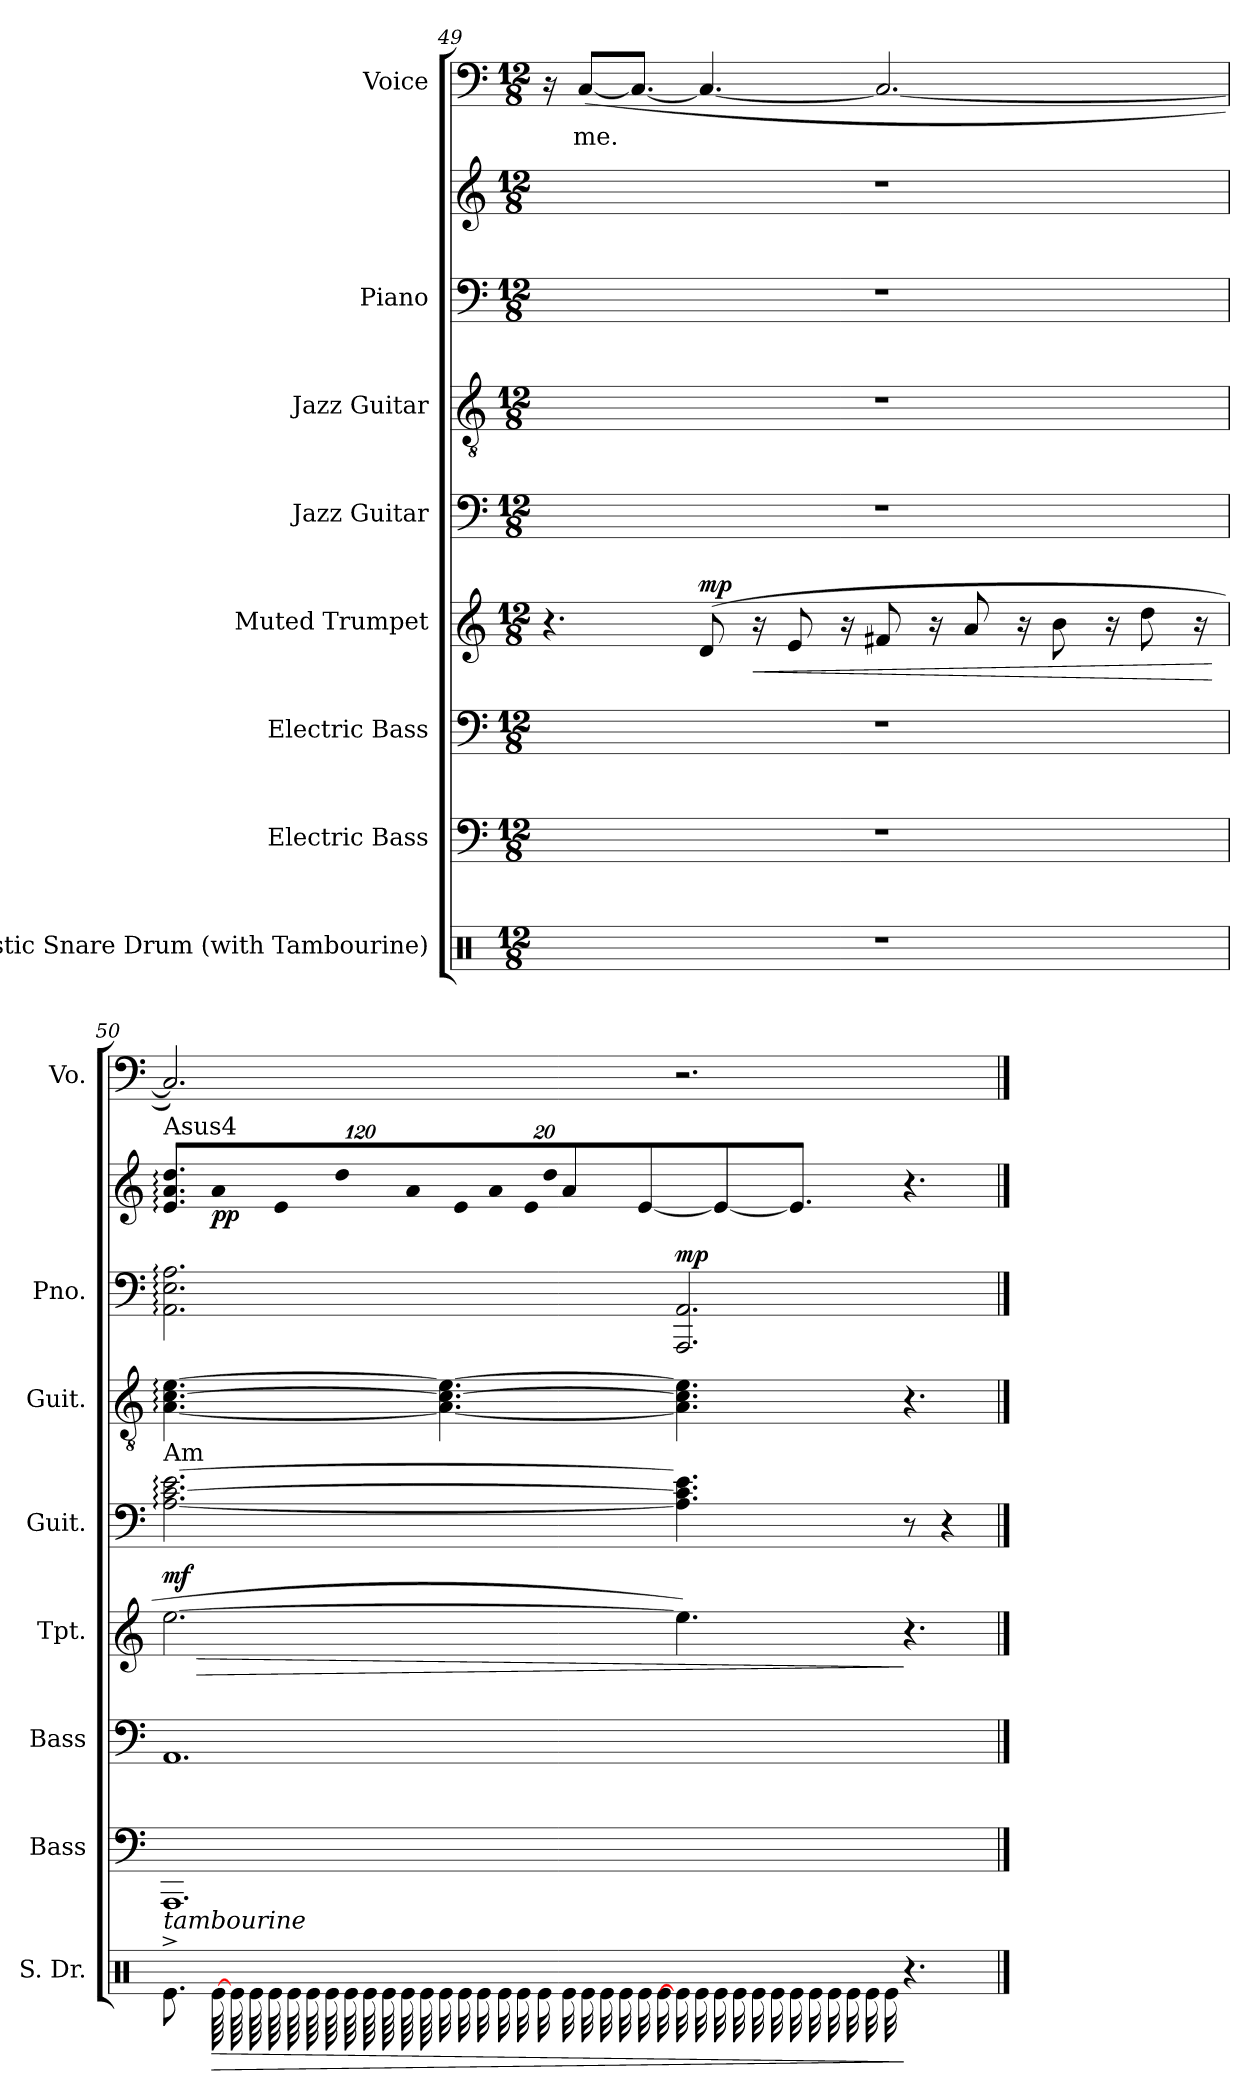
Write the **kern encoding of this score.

**kern	**dynam	**kern	**kern	**kern	**dynam	**kern	**kern	**kern	**kern	**dynam	**kern	**text
*part8	*part8	*part7	*part6	*part5	*part5	*part4	*part3	*part2	*part2	*part2	*part1	*part1
*staff9	*staff9	*staff8	*staff7	*staff6	*staff6	*staff5	*staff4	*staff3	*staff2	*staff2/3	*staff1	*staff1
*I"Acoustic Snare Drum (with Tambourine)	*	*I"Electric Bass	*I"Electric Bass	*I"Muted Trumpet	*	*I"Jazz Guitar	*I"Jazz Guitar	*I"Piano	*	*	*I"Voice	*
*I'S. Dr.	*	*I'Bass	*I'Bass	*I'Tpt.	*	*I'Guit.	*I'Guit.	*I'Pno.	*	*	*I'Vo.	*
*clefX	*	*	*clefF4	*clefG2	*	*	*clefGv2	*clefF4	*clefG2	*	*clefF4	*
*	*	*ITrd7c12	*ITrd7c12	*ITrd1c2	*	*	*	*	*	*	*	*
*k[]	*	*k[]	*k[]	*k[b-e-]	*	*k[]	*k[]	*k[]	*k[]	*	*k[]	*
*M12/8	*	*M12/8	*M12/8	*M12/8	*	*M12/8	*M12/8	*M12/8	*M12/8	*	*M12/8	*
*MM15	*	*MM15	*MM15	*MM15	*	*MM15	*MM15	*MM15	*MM15	*	*MM15	*
=49	=49	=49	=49	=49	=49	=49	=49	=49	=49	=49	=49	=49
1.r	.	1.r	1.r	4.r	.	1.r	1.r	1.r	1.r	.	16r	.
*	*	*	*	*	*	*	*	*	*	*	*MM45	*
!	!	!	!	!	!	!	!	!	!	!	!	!LO:LY:b
.	.	.	.	.	.	.	.	.	.	.	([8C/L	me.
.	.	.	.	.	.	.	.	.	.	.	8.C/J_	.
*	*	*	*	*	*	*	*	*	*	*	*MM75	*
!	!	!	!	!	!LO:DY:a	!	!	!	!	!	!	!
.	.	.	.	(8c/	mp	.	.	.	.	.	4.C/_	.
!	!	!	!	!	!LO:HP:b	!	!	!	!	!	!	!
.	.	.	.	16r	<	.	.	.	.	.	.	.
.	.	.	.	8d/	.	.	.	.	.	.	.	.
.	.	.	.	16r	.	.	.	.	.	.	.	.
*	*	*	*	*	*	*	*	*	*	*	*MM81	*
.	.	.	.	8en/	.	.	.	.	.	.	2.C/_	.
.	.	.	.	16r	.	.	.	.	.	.	.	.
.	.	.	.	8g/	.	.	.	.	.	.	.	.
.	.	.	.	16r	.	.	.	.	.	.	.	.
.	.	.	.	8a\	.	.	.	.	.	.	.	.
.	.	.	.	16r	.	.	.	.	.	.	.	.
.	.	.	.	8cc\	.	.	.	.	.	.	.	.
.	.	.	.	16r	.	.	.	.	.	.	.	.
.	.	.	.	.	[	.	.	.	.	.	.	.
=50	=50	=50	=50	=50	=50	=50	=50	=50	=50	=50	=50	=50
!	!	!	!	!	!	!	!	!	!LO:TX:a:t=Asus4	!	!	!
!	!	!	!	!	!	!LO:TX:a:t=Am	!	!	!	!	!	!
!LO:TX:a:i:t=tambourine	!	!	!	!	!	!	!	!	!	!	!	!
!	!	!	!	!	!LO:HP:b	!	!	!	!	!	!	!
!	!	!	!	!	!LO:DY:n=1:a	!	!	!	!	!	!	!
8.Re^\L	.	1.AAAA	1.AAA	[2.dd\	> mf	[2.A\: [2.c\: [2.e\:	[4.A\: [4.c\: [4.e\:	2.AA\: 2.E\: 2.A\:	8.e/: 8.a/: 8.dd/:L	.	2.C/])	.
!	!LO:HP:b	!	!	!	!	!	!	!	!	!	!	!
*	*	*	*	*	*	*	*	*	*Xbrackettup	*	*	*
!	!	!	!	!	!	!	!	!	!LO:N:vis=16	!LO:DY:b	!	!
*tremolo	*	*	*	*	*	*	*	*	*	*	*	*
[64Re\LLLL	>	.	.	.	.	.	.	.	1920%103a/L	pp	.	.
64Re\	.	.	.	.	.	.	.	.	.	.	.	.
64Re\	.	.	.	.	.	.	.	.	.	.	.	.
64Re\	.	.	.	.	.	.	.	.	.	.	.	.
!	!	!	!	!	!	!	!	!	!LO:N:vis=16	!	!	!
.	.	.	.	.	.	.	.	.	1920%103e/	.	.	.
64Re\	.	.	.	.	.	.	.	.	.	.	.	.
64Re\	.	.	.	.	.	.	.	.	.	.	.	.
64Re\	.	.	.	.	.	.	.	.	.	.	.	.
!	!	!	!	!	!	!	!	!	!LO:N:vis=16	!	!	!
.	.	.	.	.	.	.	.	.	1920%103dd/	.	.	.
64Re\	.	.	.	.	.	.	.	.	.	.	.	.
64Re\	.	.	.	.	.	.	.	.	.	.	.	.
64Re\	.	.	.	.	.	.	.	.	.	.	.	.
64Re\	.	.	.	.	.	.	.	.	.	.	.	.
!	!	!	!	!	!	!	!	!	!LO:N:vis=16	!	!	!
.	.	.	.	.	.	.	.	.	1920%103a/	.	.	.
64Re\JJJJ	.	.	.	.	.	.	.	.	.	.	.	.
32Re\LLL	.	.	.	.	.	.	4.A\_ 4.c\_ 4.e\_	.	.	.	.	.
!	!	!	!	!	!	!	!	!	!LO:N:vis=16	!	!	!
.	.	.	.	.	.	.	.	.	1920%103e/	.	.	.
32Re\	.	.	.	.	.	.	.	.	.	.	.	.
32Re\	.	.	.	.	.	.	.	.	.	.	.	.
!	!	!	!	!	!	!	!	!	!LO:N:vis=16	!	!	!
.	.	.	.	.	.	.	.	.	1920%103a/	.	.	.
32Re\	.	.	.	.	.	.	.	.	.	.	.	.
32Re\	.	.	.	.	.	.	.	.	.	.	.	.
!	!	!	!	!	!	!	!	!	!LO:N:vis=32	!	!	!
.	.	.	.	.	.	.	.	.	640%17e/L	.	.	.
32Re\	.	.	.	.	.	.	.	.	.	.	.	.
!	!	!	!	!	!	!	!	!	!LO:N:vis=32	!	!	!
.	.	.	.	.	.	.	.	.	640%17dd/JJ	.	.	.
32Re\	.	.	.	.	.	.	.	.	8a/	.	.	.
32Re\	.	.	.	.	.	.	.	.	.	.	.	.
32Re\	.	.	.	.	.	.	.	.	.	.	.	.
32Re\	.	.	.	.	.	.	.	.	.	.	.	.
32Re\	.	.	.	.	.	.	.	.	[8e/	.	.	.
32Re\JJJ	.	.	.	.	.	.	.	.	.	.	.	.
!	!	!	!	!	!	!	!	!	!	!LO:DY:a=2	!	!
32Re\]LLL	.	.	.	4.dd\])	.	4.A\] 4.c\] 4.e\]	4.A\] 4.c\] 4.e\]	2.AAA/ 2.AA/	.	mp	2.r	.
32Re\	.	.	.	.	.	.	.	.	.	.	.	.
32Re\	.	.	.	.	.	.	.	.	8e/_	.	.	.
32Re\	.	.	.	.	.	.	.	.	.	.	.	.
32Re\	.	.	.	.	.	.	.	.	.	.	.	.
32Re\	.	.	.	.	.	.	.	.	.	.	.	.
32Re\	.	.	.	.	.	.	.	.	8.e/J]	.	.	.
32Re\	.	.	.	.	.	.	.	.	.	.	.	.
32Re\	.	.	.	.	.	.	.	.	.	.	.	.
32Re\	.	.	.	.	.	.	.	.	.	.	.	.
32Re\	.	.	.	.	.	.	.	.	.	.	.	.
32Re\JJJ	.	.	.	.	.	.	.	.	.	.	.	.
*Xtremolo	*	*	*	*	*	*	*	*	*	*	*	*
4.r	]	.	.	4.r	]	8r	4.r	.	4.r	.	.	.
.	.	.	.	.	.	4r	.	.	.	.	.	.
==	==	==	==	==	==	==	==	==	==	==	==	==
*-	*-	*-	*-	*-	*-	*-	*-	*-	*-	*-	*-	*-
